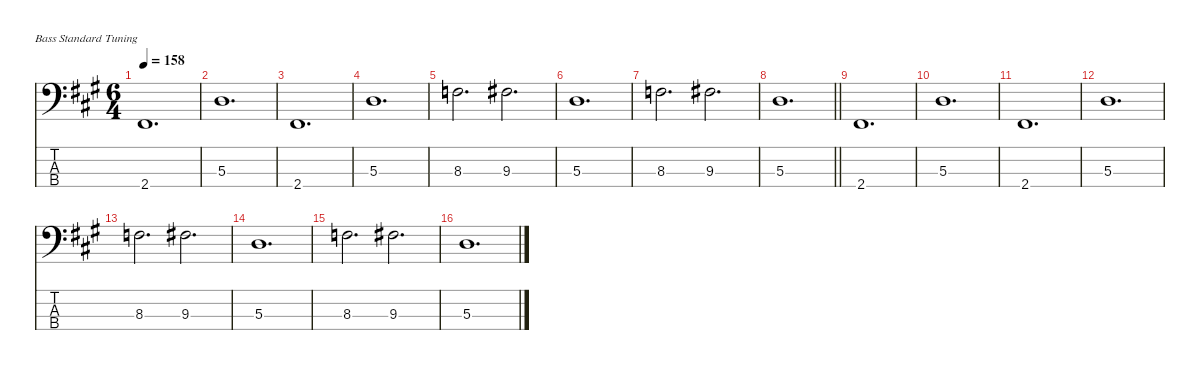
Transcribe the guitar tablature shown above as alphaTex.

\defaultSystemsLayout 4
\hideDynamics
\bracketExtendMode nobrackets
\singleTrackTrackNamePolicy hidden
\multiTrackTrackNamePolicy hidden
\firstSystemTrackNameMode fullname
\firstSystemTrackNameOrientation horizontal
\otherSystemsTrackNameOrientation horizontal
\track ("Bass" "el.bs.") {instrument electricbassfinger}
\staff {score tabs}
\tuning (G2 D2 A1 E1)
\ts (6 4)
\tempo 158
\clef f4
\ks f#minor
2.4{acc #}.1{d dy f beam Up} |
5.3{acc forcenatural}.1{d beam Down} |
2.4{acc #}.1{d beam Up} |
5.3{acc forcenatural}.1{d beam Down} |
8.3{acc forcenatural}.2{d beam Down} 9.3{acc #}.2{d beam Down} |
5.3{acc forcenatural}.1{d beam Down} |
8.3{acc forcenatural}.2{d beam Down} 9.3{acc #}.2{d beam Down} |
\barLineRight lightlight
5.3{acc forcenatural}.1{d beam Down} |
2.4{acc #}.1{d beam Up} |
5.3{acc forcenatural}.1{d beam Down} |
2.4{acc #}.1{d beam Up} |
5.3{acc forcenatural}.1{d beam Down} |
8.3{acc forcenatural}.2{d beam Down} 9.3{acc #}.2{d beam Down} |
5.3{acc forcenatural}.1{d beam Down} |
8.3{acc forcenatural}.2{d beam Down} 9.3{acc #}.2{d beam Down} |
5.3{acc forcenatural}.1{d beam Down}
